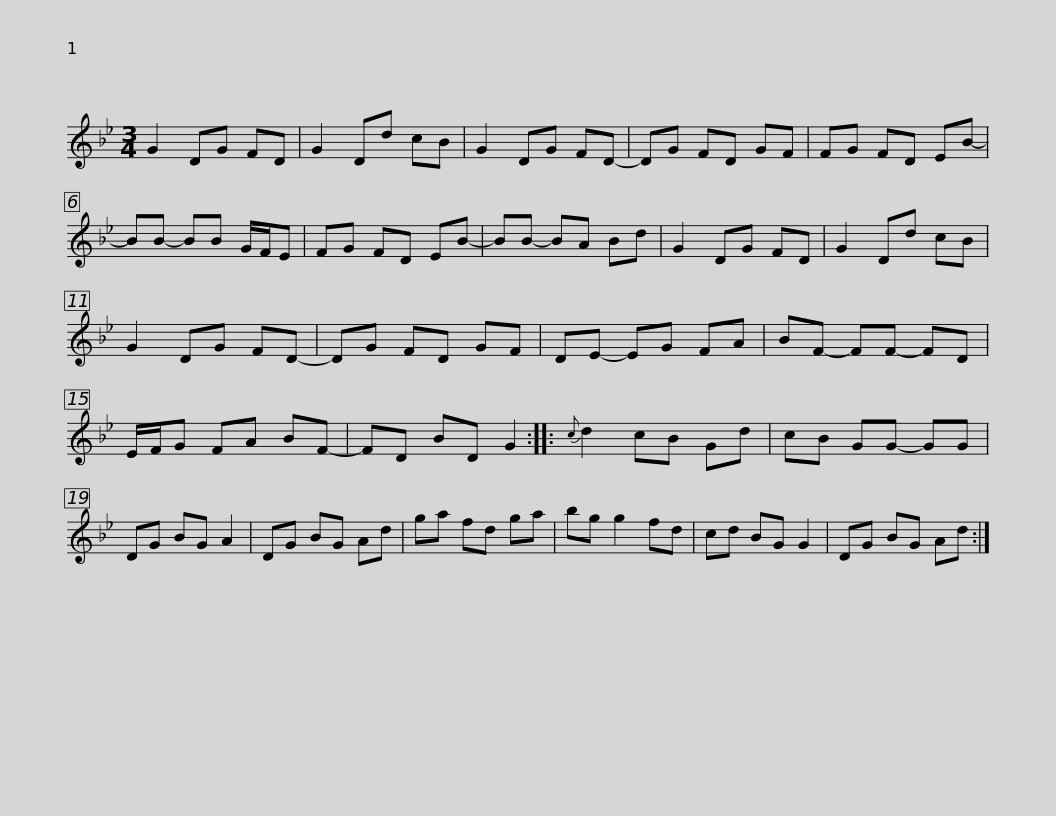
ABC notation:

X:1
L:1/8
M:3/4
I:linebreak $
K:Gmin
V:1 treble
V:1
 G2 DG FD | G2 Dd cB | G2 DG FD- | DG FD GF | FG FD EB- | %5
 BB- BB G/F/E | FG FD EB- |$ BB- BA Bd | G2 DG FD | G2 Dd cB | %10
 G2 DG FD- | DG FD GF | DE- EG FA | BF- FF- FD | E/F/G FA BF- |$ %15
 FD BD G2 ::{c} d2 cB Gd | cB GG- GG | DG BG A2 | DG BG Ad | %20
 ga fd ga | bg g2 fd |$ cd BG G2 | DG BG Ad :| %24
